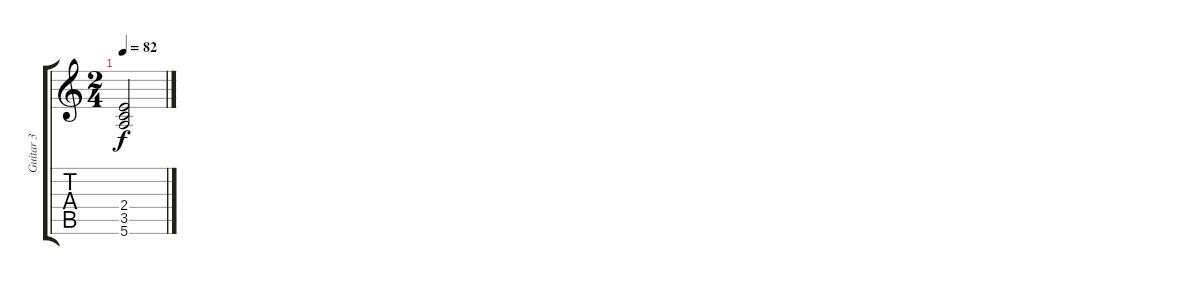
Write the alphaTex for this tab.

\track ("Guitar 3" "Guitar 3") {instrument acousticguitarnylon}
\staff {score tabs}
\tuning (E4 B3 G3 D3 A2 E2) {hide}
\ts (2 4)
\tempo 82
\clef g2
\ks c
(2.4 3.5 5.6).2{dy f}
